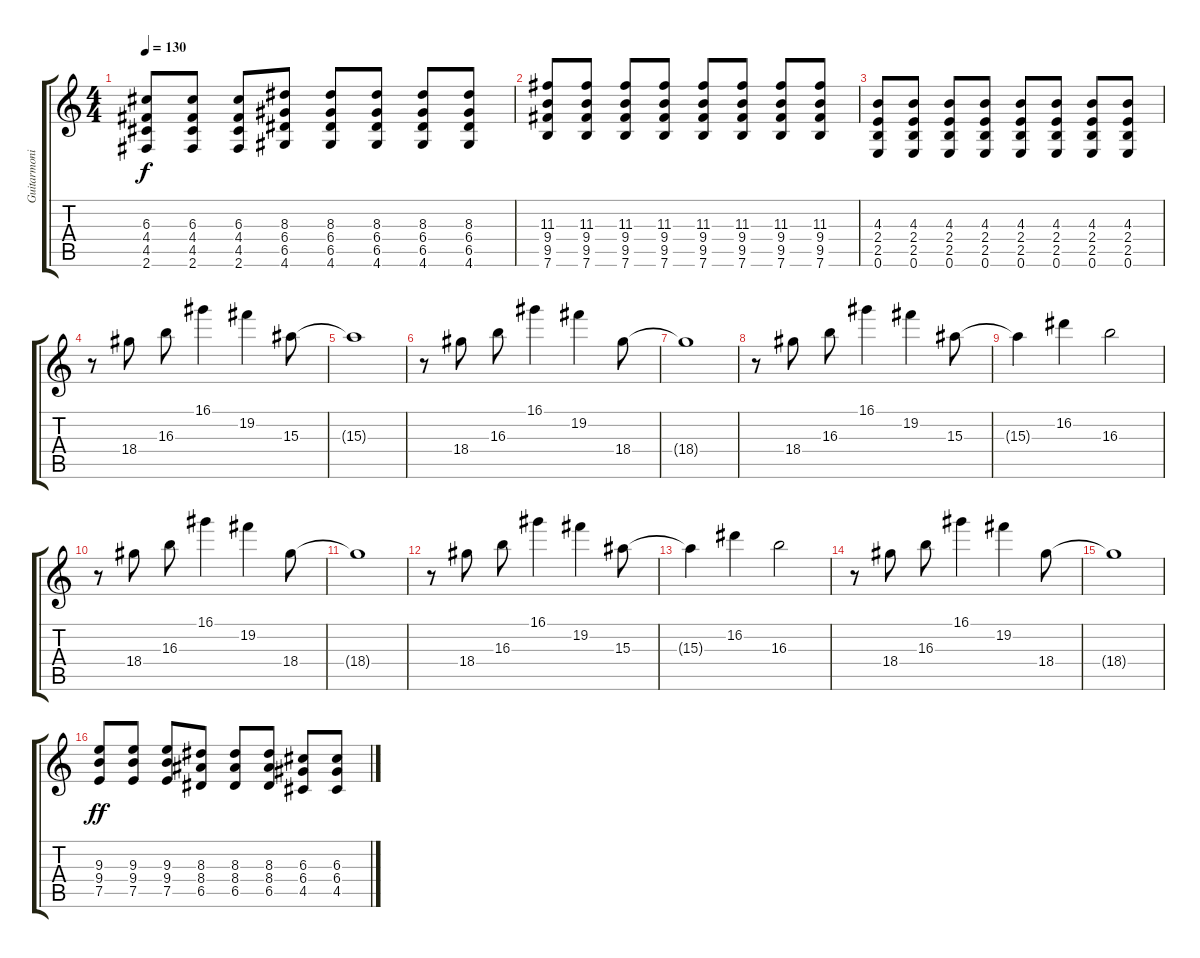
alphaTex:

\track ("Guitarmonics" "Guitarmoni") {instrument acousticguitarsteel}
\staff {score tabs}
\tuning (E4 B3 G3 D3 A2 E2) {hide}
\ts (4 4)
\tempo 130
\clef g2
\ks c
(6.3 4.4 4.5 2.6).8{dy f} (6.3 4.4 4.5 2.6).8 (6.3 4.4 4.5 2.6).8 (8.3 6.4 6.5 4.6).8 (8.3 6.4 6.5 4.6).8 (8.3 6.4 6.5 4.6).8 (8.3 6.4 6.5 4.6).8 (8.3 6.4 6.5 4.6).8 |
(11.3 9.4 9.5 7.6).8 (11.3 9.4 9.5 7.6).8 (11.3 9.4 9.5 7.6).8 (11.3 9.4 9.5 7.6).8 (11.3 9.4 9.5 7.6).8 (11.3 9.4 9.5 7.6).8 (11.3 9.4 9.5 7.6).8 (11.3 9.4 9.5 7.6).8 |
(4.3 2.4 2.5 0.6).8 (4.3 2.4 2.5 0.6).8 (4.3 2.4 2.5 0.6).8 (4.3 2.4 2.5 0.6).8 (4.3 2.4 2.5 0.6).8 (4.3 2.4 2.5 0.6).8 (4.3 2.4 2.5 0.6).8 (4.3 2.4 2.5 0.6).8 |
r.8 18.4.8 16.3.8 16.1.4 19.2.4 15.3.8 |
15.3{t}.1 |
r.8 18.4.8 16.3.8 16.1.4 19.2.4 18.4.8 |
18.4{t}.1 |
r.8 18.4.8 16.3.8 16.1.4 19.2.4 15.3.8 |
15.3{t}.4 16.2.4 16.3.2 |
r.8 18.4.8 16.3.8 16.1.4 19.2.4 18.4.8 |
18.4{t}.1 |
r.8 18.4.8 16.3.8 16.1.4 19.2.4 15.3.8 |
15.3{t}.4 16.2.4 16.3.2 |
r.8 18.4.8 16.3.8 16.1.4 19.2.4 18.4.8 |
18.4{t}.1 |
(9.3 9.4 7.5).8{dy ff} (9.3 9.4 7.5).8 (9.3 9.4 7.5).8 (8.3 8.4 6.5).8 (8.3 8.4 6.5).8 (8.3 8.4 6.5).8 (6.3 6.4 4.5).8 (6.3 6.4 4.5).8
